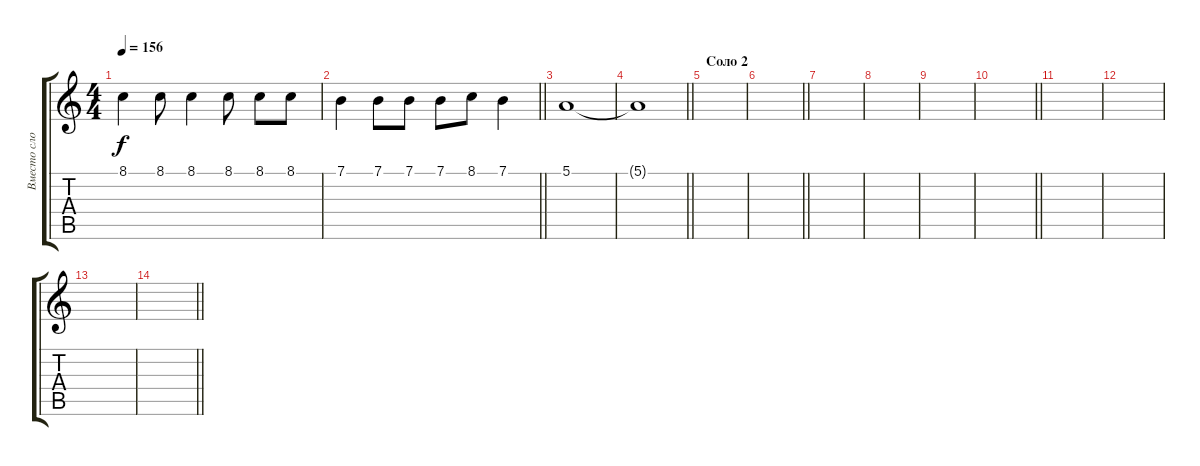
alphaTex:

\track ("Вместо слов (для красоты)" "Вместо сло") {instrument fx7echoes}
\staff {score tabs}
\tuning (E4 B3 G3 D3 A2 E2) {hide}
\ts (4 4)
\tempo 156
\clef g2
\ks c
8.1.4{dy f} 8.1.8 8.1.4 8.1.8 8.1.8 8.1.8 |
\barLineRight lightlight
7.1.4 7.1.8 7.1.8 7.1.8 8.1.8 7.1.4 |
5.1.1 |
\barLineRight lightlight
5.1{t}.1 |
\section ("" "Соло 2")
|
\barLineRight lightlight
|
|
|
|
\barLineRight lightlight
|
|
|
|
\barLineRight lightlight
